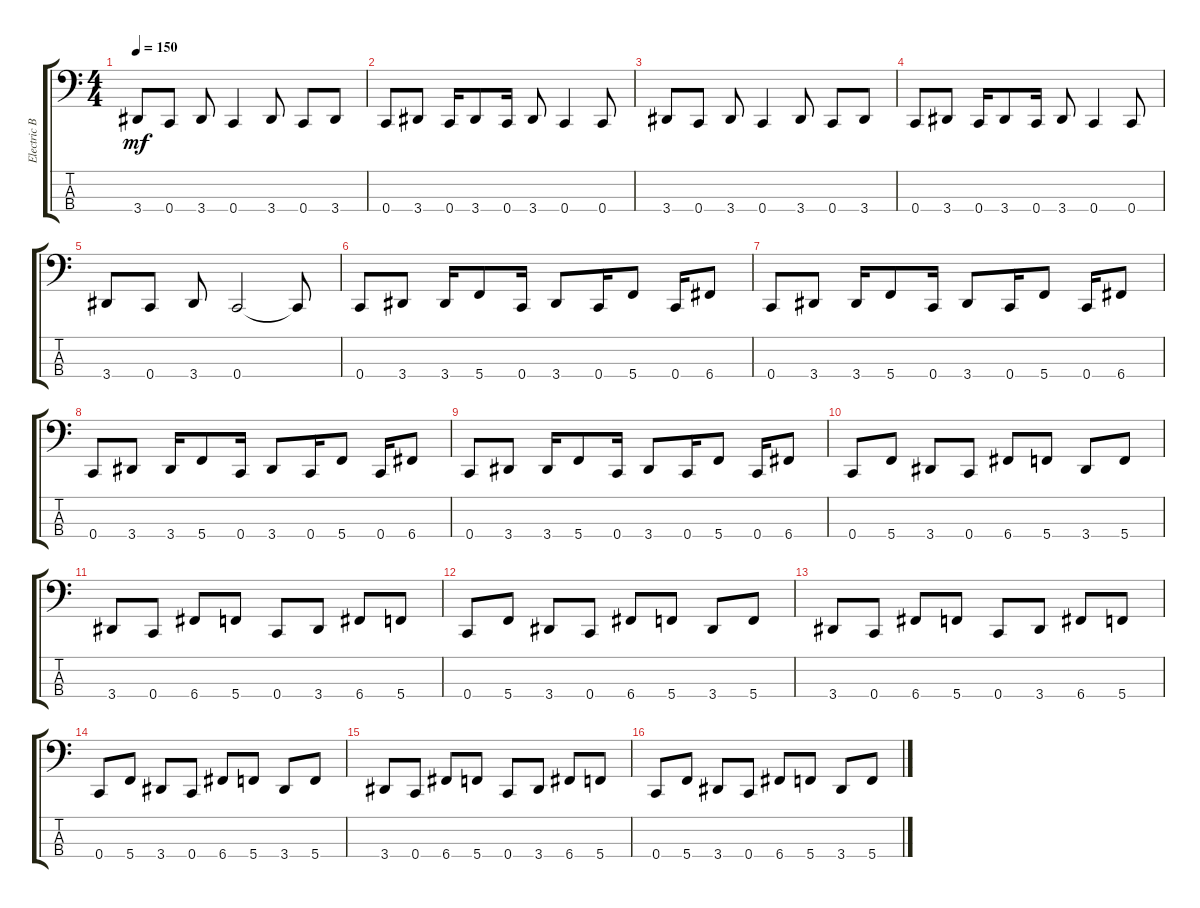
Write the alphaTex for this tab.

\track ("Electric Bass" "Electric B") {instrument electricbassfinger}
\staff {score tabs}
\tuning (F2 C2 G1 C1) {hide}
\ts (4 4)
\tempo 150
\clef f4
\ks c
3.4.8{dy mf} 0.4.8 3.4.8 0.4.4 3.4.8 0.4.8 3.4.8 |
0.4.8 3.4.8 0.4.16 3.4.8 0.4.16 3.4.8 0.4.4 0.4.8 |
3.4.8 0.4.8 3.4.8 0.4.4 3.4.8 0.4.8 3.4.8 |
0.4.8 3.4.8 0.4.16 3.4.8 0.4.16 3.4.8 0.4.4 0.4.8 |
3.4.8 0.4.8 3.4.8 0.4.2 0.4{t}.8 |
0.4.8 3.4.8 3.4.16 5.4.8 0.4.16 3.4.8 0.4.16 5.4.8 0.4.16 6.4.8 |
0.4.8 3.4.8 3.4.16 5.4.8 0.4.16 3.4.8 0.4.16 5.4.8 0.4.16 6.4.8 |
0.4.8 3.4.8 3.4.16 5.4.8 0.4.16 3.4.8 0.4.16 5.4.8 0.4.16 6.4.8 |
0.4.8 3.4.8 3.4.16 5.4.8 0.4.16 3.4.8 0.4.16 5.4.8 0.4.16 6.4.8 |
0.4.8 5.4.8 3.4.8 0.4.8 6.4.8 5.4.8 3.4.8 5.4.8 |
3.4.8 0.4.8 6.4.8 5.4.8 0.4.8 3.4.8 6.4.8 5.4.8 |
0.4.8 5.4.8 3.4.8 0.4.8 6.4.8 5.4.8 3.4.8 5.4.8 |
3.4.8 0.4.8 6.4.8 5.4.8 0.4.8 3.4.8 6.4.8 5.4.8 |
0.4.8 5.4.8 3.4.8 0.4.8 6.4.8 5.4.8 3.4.8 5.4.8 |
3.4.8 0.4.8 6.4.8 5.4.8 0.4.8 3.4.8 6.4.8 5.4.8 |
0.4.8 5.4.8 3.4.8 0.4.8 6.4.8 5.4.8 3.4.8 5.4.8
